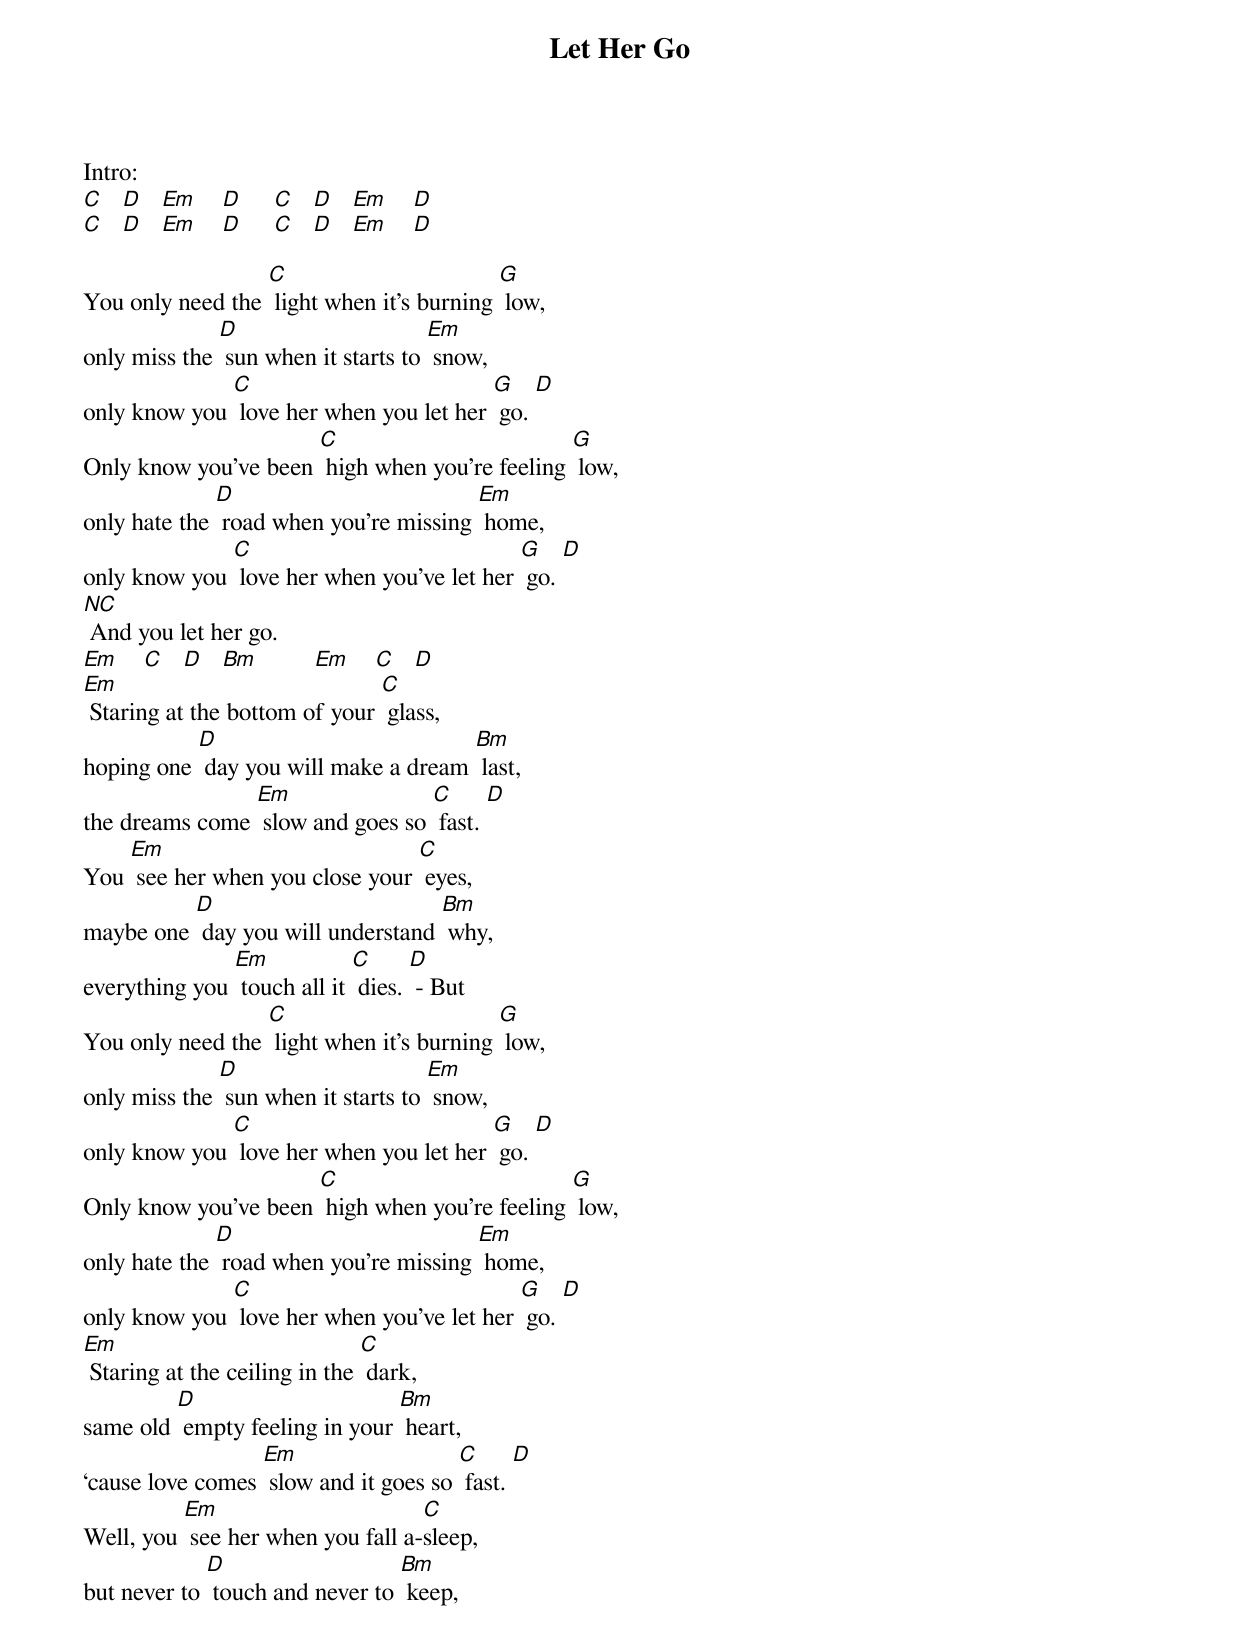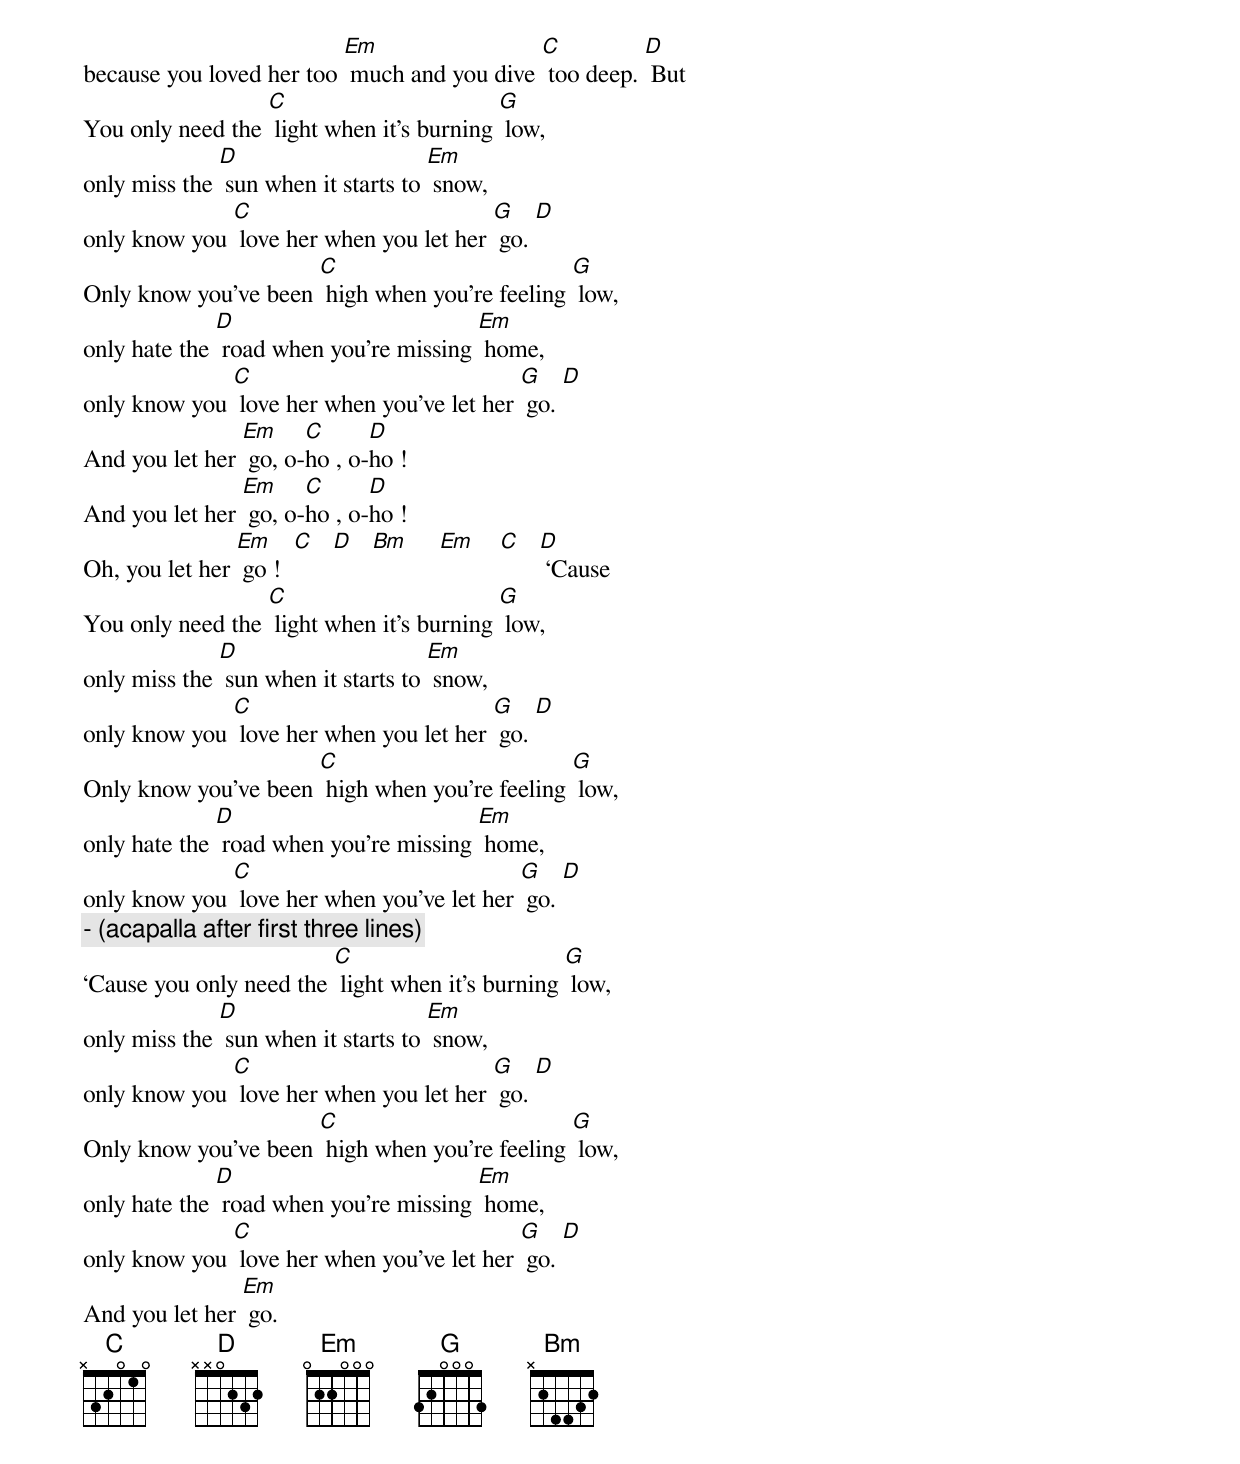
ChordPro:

{t:Let Her Go}
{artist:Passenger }
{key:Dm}
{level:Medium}
{c: }
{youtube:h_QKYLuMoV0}

Intro:
[C]   [D]   [Em]    [D]     [C]   [D]   [Em]    [D]
[C]   [D]   [Em]    [D]     [C]   [D]   [Em]    [D]

You only need the [C] light when it’s burning [G] low,
only miss the [D] sun when it starts to [Em] snow,
only know you [C] love her when you let her [G] go. [D]
Only know you’ve been [C] high when you’re feeling [G] low,
only hate the [D] road when you’re missing [Em] home,
only know you [C] love her when you’ve let her [G] go. [D]
{c: }
[NC] And you let her go.
{c: }
[Em]    [C]   [D]   [Bm]         [Em]    [C]   [D]
[Em] Staring at the bottom of your [C] glass,
hoping one [D] day you will make a dream [Bm] last,
the dreams come [Em] slow and goes so [C] fast. [D]
You [Em] see her when you close your [C] eyes,
maybe one [D] day you will understand [Bm] why,
everything you [Em] touch all it [C] dies. [D] - But
{c: }
You only need the [C] light when it’s burning [G] low,
only miss the [D] sun when it starts to [Em] snow,
only know you [C] love her when you let her [G] go. [D]
Only know you’ve been [C] high when you’re feeling [G] low,
only hate the [D] road when you’re missing [Em] home,
only know you [C] love her when you’ve let her [G] go. [D]
{c: }
[Em] Staring at the ceiling in the [C] dark,
same old [D] empty feeling in your [Bm] heart,
‘cause love comes [Em] slow and it goes so [C] fast. [D]
Well, you [Em] see her when you fall a-[C]sleep,
but never to [D] touch and never to [Bm] keep,
because you loved her too [Em] much and you dive [C] too deep. [D] But
{c: }
You only need the [C] light when it’s burning [G] low,
only miss the [D] sun when it starts to [Em] snow,
only know you [C] love her when you let her [G] go. [D]
Only know you’ve been [C] high when you’re feeling [G] low,
only hate the [D] road when you’re missing [Em] home,
only know you [C] love her when you’ve let her [G] go. [D]
{c: }
And you let her [Em] go, o-[C]ho , o-[D]ho !
And you let her [Em] go, o-[C]ho , o-[D]ho !
Oh, you let her [Em] go !  [C]   [D]   [Bm]     [Em]    [C]   [D] ‘Cause
{c: }
You only need the [C] light when it’s burning [G] low,
only miss the [D] sun when it starts to [Em] snow,
only know you [C] love her when you let her [G] go. [D]
Only know you’ve been [C] high when you’re feeling [G] low,
only hate the [D] road when you’re missing [Em] home,
only know you [C] love her when you’ve let her [G] go. [D]
{c: - (acapalla after first three lines)}
‘Cause you only need the [C] light when it’s burning [G] low,
only miss the [D] sun when it starts to [Em] snow,
only know you [C] love her when you let her [G] go. [D]
Only know you’ve been [C] high when you’re feeling [G] low,
only hate the [D] road when you’re missing [Em] home,
only know you [C] love her when you’ve let her [G] go. [D]
{c: }
And you let her [Em] go.
